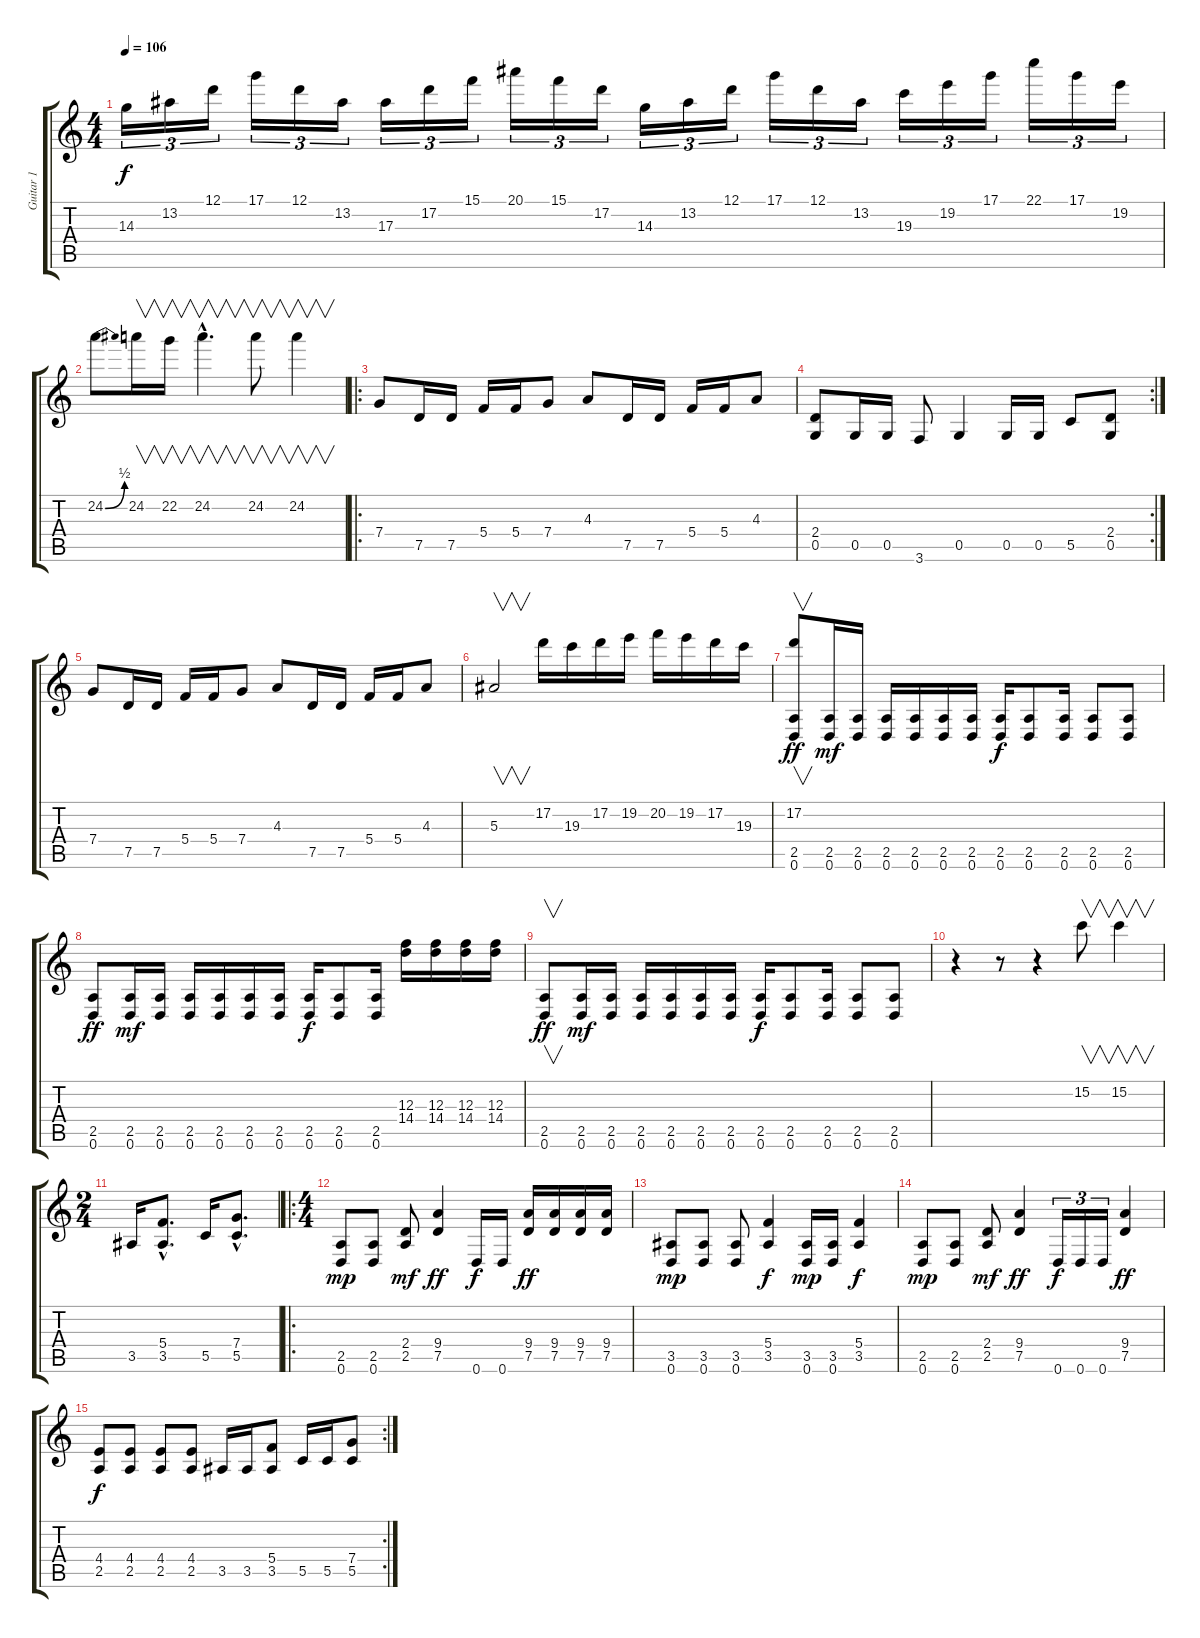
\track ("Guitar 1" "Guitar 1") {instrument overdrivenguitar}
\staff {score tabs}
\tuning (D4 A3 F3 C3 G2 D2) {hide}
\ts (4 4)
\tempo 106
\clef g2
\ks c
14.3.16{tu (3 2) dy f} 13.2.16{tu (3 2)} 12.1.16{tu (3 2)} 17.1.16{tu (3 2)} 12.1.16{tu (3 2)} 13.2.16{tu (3 2)} 17.3.16{tu (3 2)} 17.2.16{tu (3 2)} 15.1.16{tu (3 2)} 20.1.16{tu (3 2)} 15.1.16{tu (3 2)} 17.2.16{tu (3 2)} 14.3.16{tu (3 2)} 13.2.16{tu (3 2)} 12.1.16{tu (3 2)} 17.1.16{tu (3 2)} 12.1.16{tu (3 2)} 13.2.16{tu (3 2)} 19.3.16{tu (3 2)} 19.2.16{tu (3 2)} 17.1.16{tu (3 2)} 22.1.16{tu (3 2)} 17.1.16{tu (3 2)} 19.2.16{tu (3 2)} |
24.2{be (bend 0 0 60 2)}.8 24.2.16{v} 22.2.16{v} 24.2{hac}.4{v d} 24.2.8{v} 24.2.4{v} |
\ro
7.4.8 7.5.16 7.5.16 5.4.16 5.4.16 7.4.8 4.3.8 7.5.16 7.5.16 5.4.16 5.4.16 4.3.8 |
\rc 2
(2.4 0.5).8 0.5.16 0.5.16 3.6.8 0.5.4 0.5.16 0.5.16 5.5.8 (2.4 0.5).8 |
7.4.8 7.5.16 7.5.16 5.4.16 5.4.16 7.4.8 4.3.8 7.5.16 7.5.16 5.4.16 5.4.16 4.3.8 |
5.3.2{v} 17.2.16 19.3.16 17.2.16 19.2.16 20.2.16 19.2.16 17.2.16 19.3.16 |
(17.2 2.5 0.6).8{v dy ff} (2.5 0.6).16{dy mf} (2.5 0.6).16 (2.5 0.6).16 (2.5 0.6).16 (2.5 0.6).16 (2.5 0.6).16 (2.5 0.6).16{dy f} (2.5 0.6).8 (2.5 0.6).16 (2.5 0.6).8 (2.5 0.6).8 |
(2.5 0.6).8{dy ff} (2.5 0.6).16{dy mf} (2.5 0.6).16 (2.5 0.6).16 (2.5 0.6).16 (2.5 0.6).16 (2.5 0.6).16 (2.5 0.6).16{dy f} (2.5 0.6).8 (2.5 0.6).16 (12.3 14.4).16 (12.3 14.4).16 (12.3 14.4).16 (12.3 14.4).16 |
(2.5 0.6).8{v dy ff} (2.5 0.6).16{dy mf} (2.5 0.6).16 (2.5 0.6).16 (2.5 0.6).16 (2.5 0.6).16 (2.5 0.6).16 (2.5 0.6).16{dy f} (2.5 0.6).8 (2.5 0.6).16 (2.5 0.6).8 (2.5 0.6).8 |
r.4 r.8 r.4 15.2.8{v} 15.2.4{v} |
\ts (2 4)
3.5.16 (5.4{hac} 3.5{hac}).8{d} 5.5.16 (7.4{hac} 5.5{hac}).8{d} |
\ro
\ts (4 4)
(2.5 0.6).8{dy mp} (2.5 0.6).8 (2.4 2.5).8{dy mf} (9.4 7.5).4{dy ff} 0.6.16{dy f} 0.6.16 (9.4 7.5).16{dy ff} (9.4 7.5).16 (9.4 7.5).16 (9.4 7.5).16 |
(3.5 0.6).8{dy mp} (3.5 0.6).8 (3.5 0.6).8 (5.4 3.5).4{dy f} (3.5 0.6).16{dy mp} (3.5 0.6).16 (5.4 3.5).4{dy f} |
(2.5 0.6).8{dy mp} (2.5 0.6).8 (2.4 2.5).8{dy mf} (9.4 7.5).4{dy ff} 0.6.16{tu (3 2) dy f} 0.6.16{tu (3 2)} 0.6.16{tu (3 2)} (9.4 7.5).4{dy ff} |
\rc 2
(4.4 2.5).8{dy f} (4.4 2.5).8 (4.4 2.5).8 (4.4 2.5).8 3.5.16 3.5.16 (5.4 3.5).8 5.5.16 5.5.16 (7.4 5.5).8
